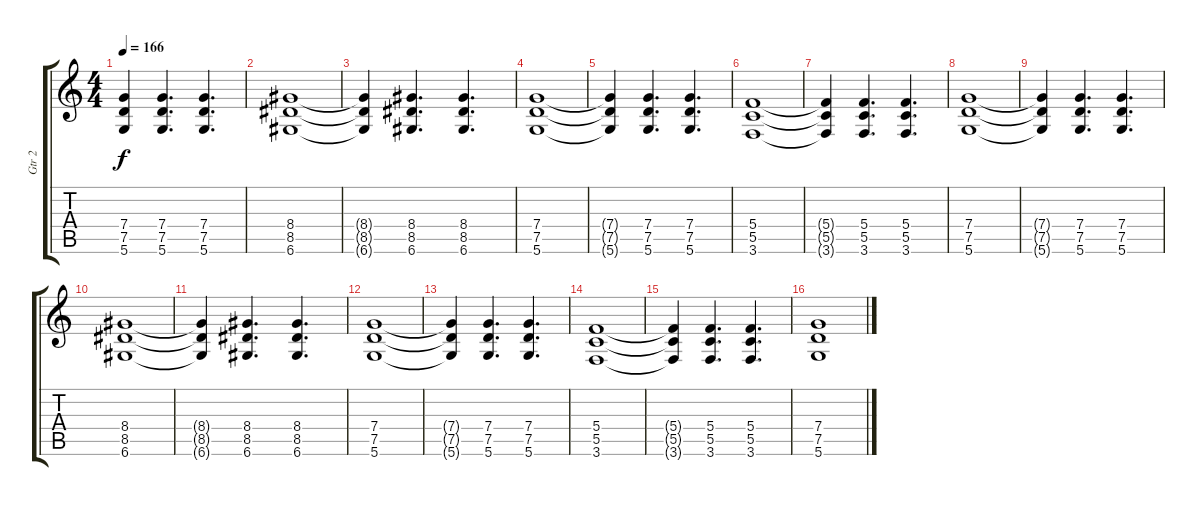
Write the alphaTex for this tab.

\track ("Gtr 2" "Gtr 2") {instrument distortionguitar}
\staff {score tabs}
\tuning (D4 A3 F3 C3 G2 D2) {hide}
\ts (4 4)
\tempo 166
\clef g2
\ks c
(7.4{t} 7.5{t} 5.6{t}).4{dy f} (7.4 7.5 5.6).4{d} (7.4 7.5 5.6).4{d} |
(8.4 8.5 6.6).1 |
(8.4{t} 8.5{t} 6.6{t}).4 (8.4 8.5 6.6).4{d} (8.4 8.5 6.6).4{d} |
(7.4 7.5 5.6).1 |
(7.4{t} 7.5{t} 5.6{t}).4 (7.4 7.5 5.6).4{d} (7.4 7.5 5.6).4{d} |
(5.4 5.5 3.6).1 |
(5.4{t} 5.5{t} 3.6{t}).4 (5.4 5.5 3.6).4{d} (5.4 5.5 3.6).4{d} |
(7.4 7.5 5.6).1 |
(7.4{t} 7.5{t} 5.6{t}).4 (7.4 7.5 5.6).4{d} (7.4 7.5 5.6).4{d} |
(8.4 8.5 6.6).1 |
(8.4{t} 8.5{t} 6.6{t}).4 (8.4 8.5 6.6).4{d} (8.4 8.5 6.6).4{d} |
(7.4 7.5 5.6).1 |
(7.4{t} 7.5{t} 5.6{t}).4 (7.4 7.5 5.6).4{d} (7.4 7.5 5.6).4{d} |
(5.4 5.5 3.6).1 |
(5.4{t} 5.5{t} 3.6{t}).4 (5.4 5.5 3.6).4{d} (5.4 5.5 3.6).4{d} |
(7.4 7.5 5.6).1
